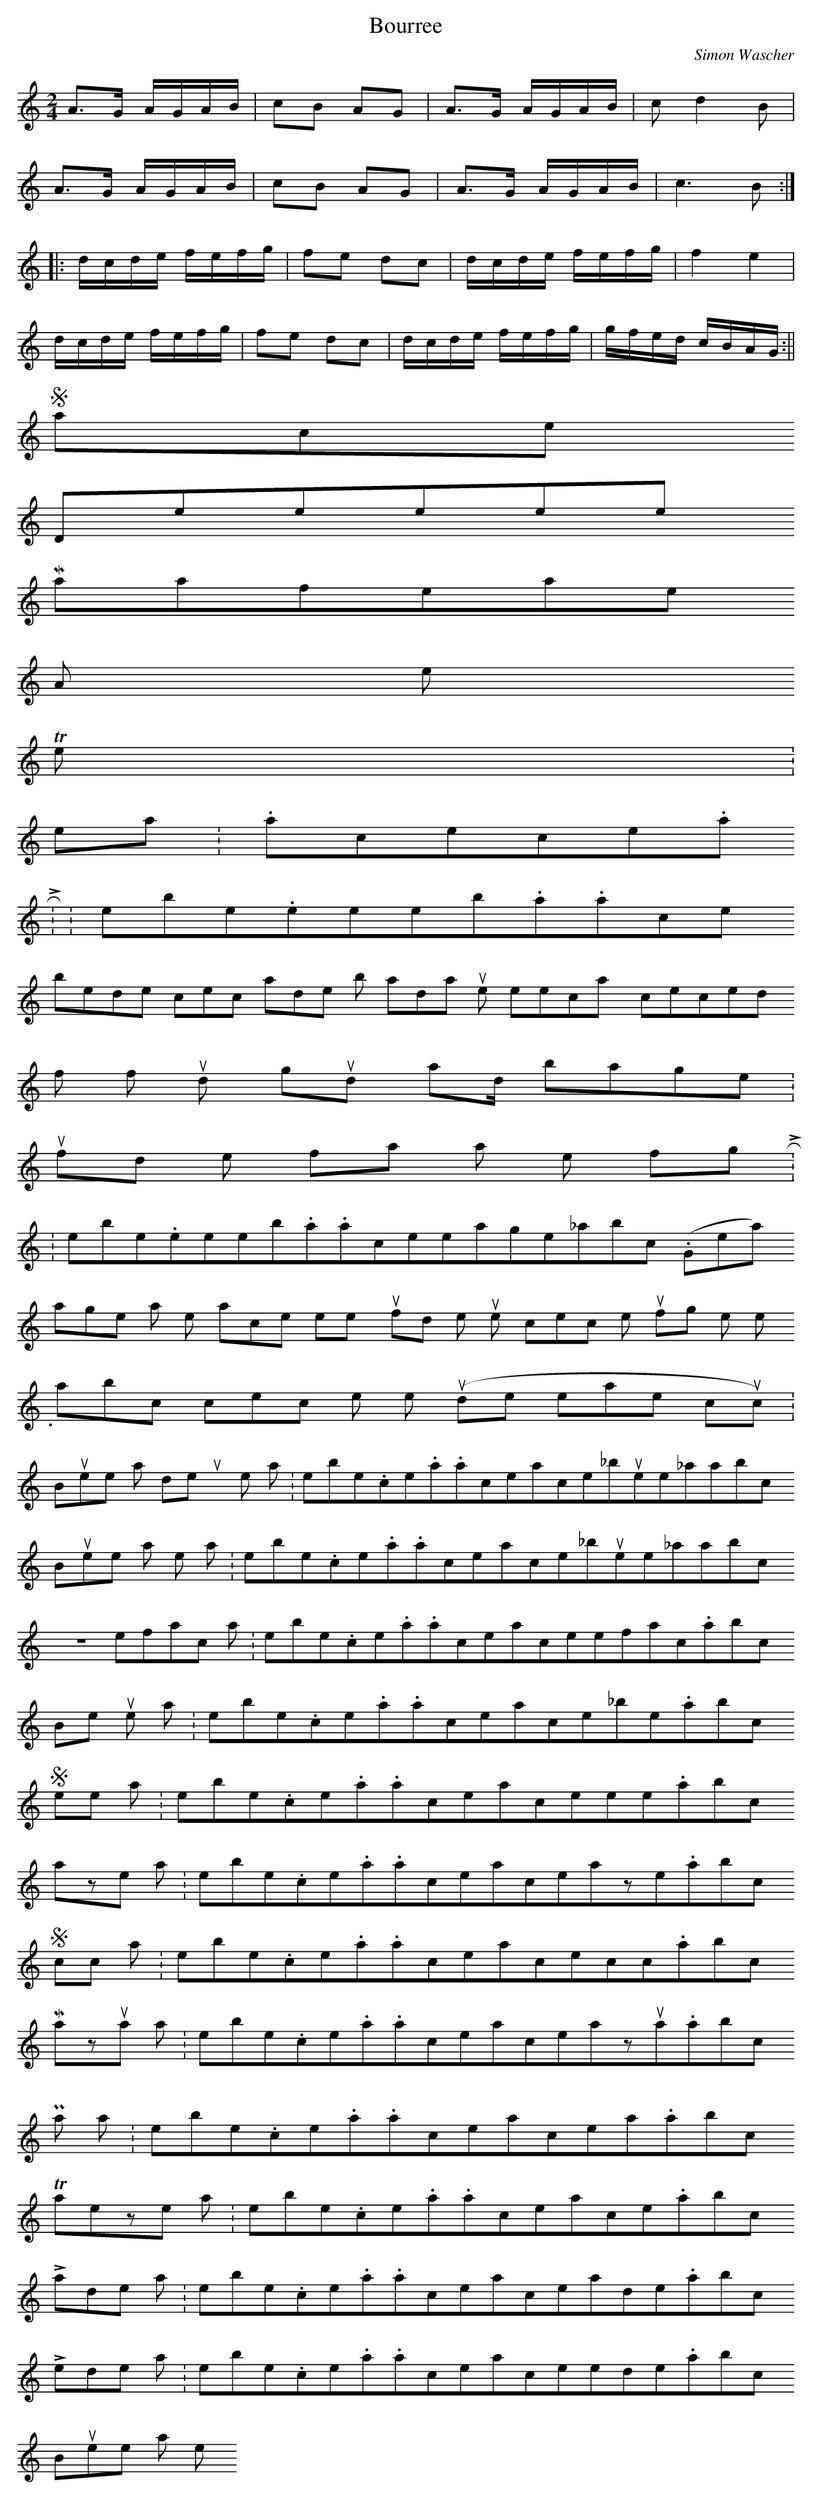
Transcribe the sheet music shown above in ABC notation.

X:1
T:Bourree
C:Simon Wascher
M:2/4
L:1/8
K:Gmixo
A3/2G/2 A/2G/2A/2B/2|cB AG|A3/2G/2 A/2G/2A/2B/2|cd2B|
A3/2G/2 A/2G/2A/2B/2|cB AG|A3/2G/2 A/2G/2A/2B/2|c3B:|
|:d/2c/2d/2e/2 f/2e/2f/2g/2|fe dc|d/2c/2d/2e/2 f/2e/2f/2g/2|f2 e2|
d/2c/2d/2e/2 f/2e/2f/2g/2|fe dc|d/2c/2d/2e/2 f/2e/2f/2g/2|g/2f/2e/2d/2 c/2B/2A/2G/2:||
Simon Wascher
Drehleierspieler
Mariahilferstrasse 61/2/24
A-1060 Wien
Tel:+43/(0) 1.913 01 89
e-mail: simon.wascher@chello.at
URL: http://members.teleweb.at/simon.wascher/
besides this collection, I made two books with traditional tunes especially collected to
fit for hurdy gurdy and/or bagpipes:
you find more information at the following URL:
http://members.teleweb.at/simon.wascher/homepage_abc.htm (in German)
this page is also the place where you find the tunes collection when surfing the net.
my abc collection in the net (under permanent construction):
Bourree a deux temps at http://members.chello.at/simon.wascher/simon_wascher_bourree_a_2.abc
Bourree a trois temps at http://members.chello.at/simon.wascher/simon_wascher_bourree_a_3.abc
Zwiefach at http://members.chello.at/simon.wascher/simon_wascher_zwiefach.abc
Breton tunes at http://members.chello.at/simon.wascher/simon_wascher_breton.abc
Steirer at http://members.chello.at/simon.wascher/simon_wascher_steirer.abc
Walzer at http://members.chello.at/simon.wascher/simon_wascher_walzer.abc
Schottisch at http://members.chello.at/simon.wascher/simon_wascher_schottisch.abc
Mazurka at http://members.chello.at/simon.wascher/simon_wascher_mazurka.abc
Polka at http://members.chello.at/simon.wascher/simon_wascher_polka.abc
6/8 Taenze at http://members.chello.at/simon.wascher/simon_wascher_6_8.abc
Landler at http://members.chello.at/simon.wascher/simon_wascher_landler.abc
Lieder at http://members.chello.at/simon.wascher/simon_wascher_lieder.abc®
Bourree a trois temps
===============
